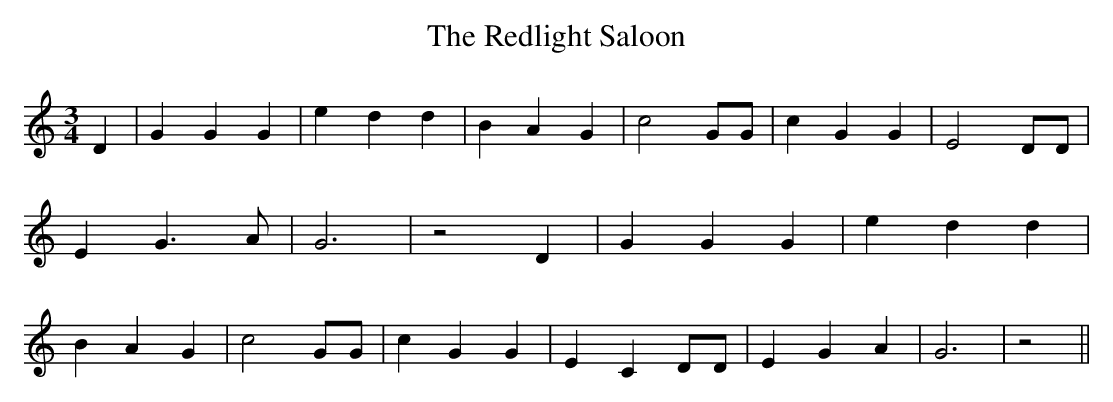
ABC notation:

X:1
T:The Redlight Saloon
M:3/4
L:1/4
K:C
 D| G G G| e d d| B A G| c2 G/2G/2| c G G| E2 D/2D/2| E G3/2 A/2| G3|\
 z2 D| G G G| e- d d| B A G| c2 G/2G/2| c G G| E C D/2D/2| E G A| G3|\
 z2||
